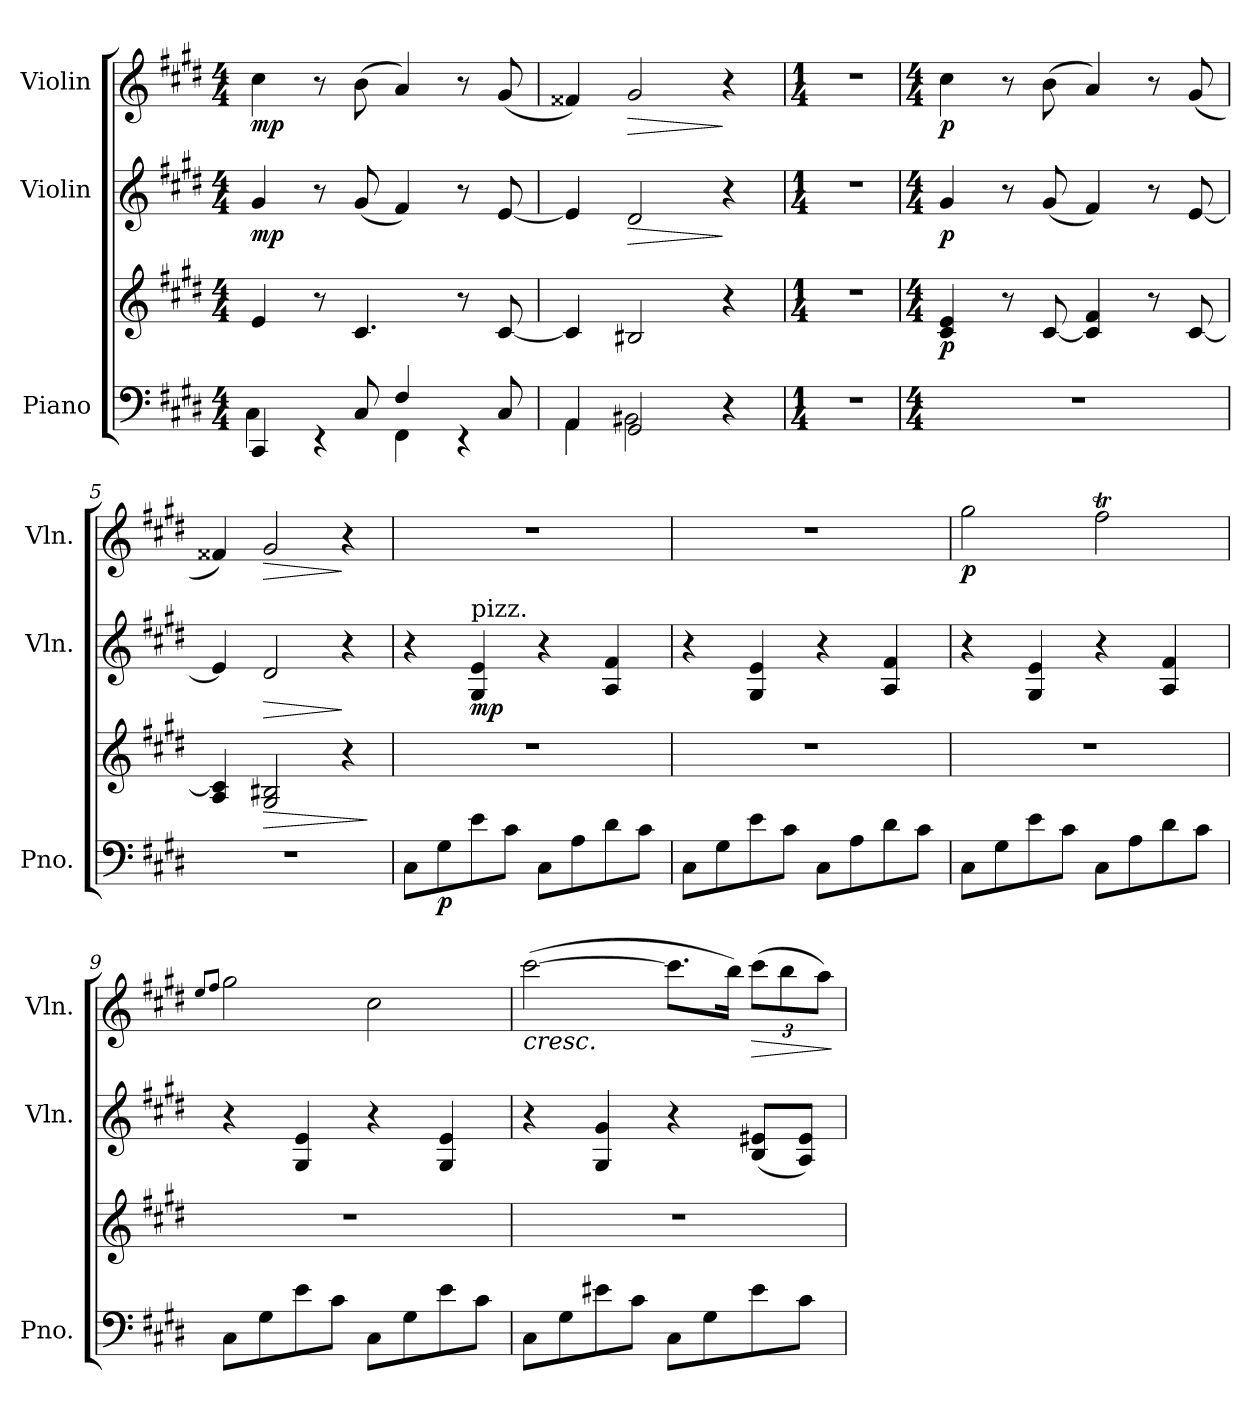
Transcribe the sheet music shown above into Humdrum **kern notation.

**kern	**kern	**dynam	**kern	**dynam	**kern	**dynam
*part3	*part3	*part3	*part2	*part2	*part1	*part1
*staff4	*staff3	*staff3/4	*staff2	*staff2	*staff1	*staff1
*I"Piano	*	*	*I"Violin	*	*I"Violin	*
*I'Pno.	*	*	*I'Vln.	*	*I'Vln.	*
*clefF4	*clefG2	*	*clefG2	*	*clefG2	*
*k[f#c#g#d#]	*k[f#c#g#d#]	*	*k[f#c#g#d#]	*	*k[f#c#g#d#]	*
*M4/4	*M4/4	*	*M4/4	*	*M4/4	*
*MM54	*MM54	*	*MM54	*	*MM54	*
=1	=1	=1	=1	=1	=1	=1
*^	*	*	*	*	*	*
!	!	!	!LO:DY:b=2	!	!	!	!
!	!	!	!LO:DY:n=1:b	!	!LO:DY:b	!	!LO:DY:b
4CC#/	4C#\	4e/	mp mp	4g#/	mp	4cc#\	mp
8ryy	4r	8r	.	8r	.	8r	.
8C#/	.	4.c#/	.	(<8g#/	.	(>8b\	.
4F#/	4FF#\	.	.	4f#/)	.	4a/)	.
8ryy	4r	8r	.	8r	.	8r	.
8C#/	.	[8c#/	.	[8e/	.	(<8g#/	.
=2	=2	=2	=2	=2	=2	=2	=2
4AA/	4AA\	4c#/]	.	4e/]	.	4f##X/)	.
!	!	!	!	!	!LO:HP:b	!	!LO:HP:b
2GG#/	2BB#X\	2B#X/	.	2d#/	>	2g#/	>
4ryy	4r	4r	.	4r	]	4r	]
*v	*v	*	*	*	*	*	*
=3	=3	=3	=3	=3	=3	=3
*M1/4	*M1/4	*	*M1/4	*	*M1/4	*
4r	4r	.	4r	.	4r	.
=4	=4	=4	=4	=4	=4	=4
*M4/4	*M4/4	*	*M4/4	*	*M4/4	*
!	!	!LO:DY:b	!	!LO:DY:b	!	!LO:DY:b
1r	4c#/ 4e/	p	4g#/	p	4cc#\	p
.	8r	.	8r	.	8r	.
.	[8c#/	.	(<8g#/	.	(>8b\	.
.	4c#/] 4f#/	.	4f#/)	.	4a/)	.
.	8r	.	8r	.	8r	.
.	[8c#/	.	[8e/	.	(<8g#/	.
=5	=5	=5	=5	=5	=5	=5
1r	4A/ 4c#/]	.	4e/]	.	4f##X/)	.
!	!	!LO:HP:b	!	!LO:HP:b	!	!LO:HP:b
.	2G#/ 2B#X/	>	2d#/	>	2g#/	>
.	4r	.	4r	]	4r	]
.	.	]	.	.	.	.
=6	=6	=6	=6	=6	=6	=6
8C#\L	1r	.	4r	.	1r	.
!	!	!LO:DY:b=2	!	!	!	!
8G#\	.	p	.	.	.	.
!	!	!	!LO:TX:a:t=pizz.	!	!	!
!	!	!	!	!LO:DY:b	!	!
8e\	.	.	4G#/ 4e/	mp	.	.
8c#\J	.	.	.	.	.	.
8C#\L	.	.	4r	.	.	.
8A\	.	.	.	.	.	.
8d#\	.	.	4A/ 4f#/	.	.	.
8c#\J	.	.	.	.	.	.
!!LO:LB:g=z
=7	=7	=7	=7	=7	=7	=7
8C#\L	1r	.	4r	.	1r	.
8G#\	.	.	.	.	.	.
8e\	.	.	4G#/ 4e/	.	.	.
8c#\J	.	.	.	.	.	.
8C#\L	.	.	4r	.	.	.
8A\	.	.	.	.	.	.
8d#\	.	.	4A/ 4f#/	.	.	.
8c#\J	.	.	.	.	.	.
=8	=8	=8	=8	=8	=8	=8
!	!	!	!	!	!	!LO:DY:b
8C#\L	1r	.	4r	.	2gg#\	p
8G#\	.	.	.	.	.	.
8e\	.	.	4G#/ 4e/	.	.	.
8c#\J	.	.	.	.	.	.
8C#\L	.	.	4r	.	2ff#T\	.
8A\	.	.	.	.	.	.
8d#\	.	.	4A/ 4f#/	.	.	.
8c#\J	.	.	.	.	.	.
=9	=9	=9	=9	=9	=9	=9
.	.	.	.	.	8qee/L	.
.	.	.	.	.	8qff#/J	.
8C#\L	1r	.	4r	.	2gg#\	.
8G#\	.	.	.	.	.	.
8e\	.	.	4G#/ 4e/	.	.	.
8c#\J	.	.	.	.	.	.
8C#\L	.	.	4r	.	2cc#\	.
8G#\	.	.	.	.	.	.
8e\	.	.	4G#/ 4e/	.	.	.
8c#\J	.	.	.	.	.	.
=10	=10	=10	=10	=10	=10	=10
!	!	!	!	!	!	!LO:HP:b
8C#\L	1r	.	4r	.	(>[2ccc#\	<
8G#\	.	.	.	.	.	.
8e#X\	.	.	4G#/ 4g#/	.	.	.
8c#\J	.	.	.	.	.	.
8C#\L	.	.	4r	.	8.ccc#\L]	.
8G#\	.	.	.	.	.	.
.	.	.	.	.	16bb\Jk)	.
*	*	*	*	*	*Xbrackettup	*
!	!	!	!	!	!	!LO:HP:b
8e#\	.	.	(<8B/ 8e#X/L	.	(>12ccc#\L	>
.	.	.	.	.	12bb\	.
8c#\J	.	.	8A/ 8e#/J)	.	.	.
.	.	.	.	.	12aa\J)	.
.	.	.	.	.	.	[ ]
=	=	=	=	=	=	=
*-	*-	*-	*-	*-	*-	*-
